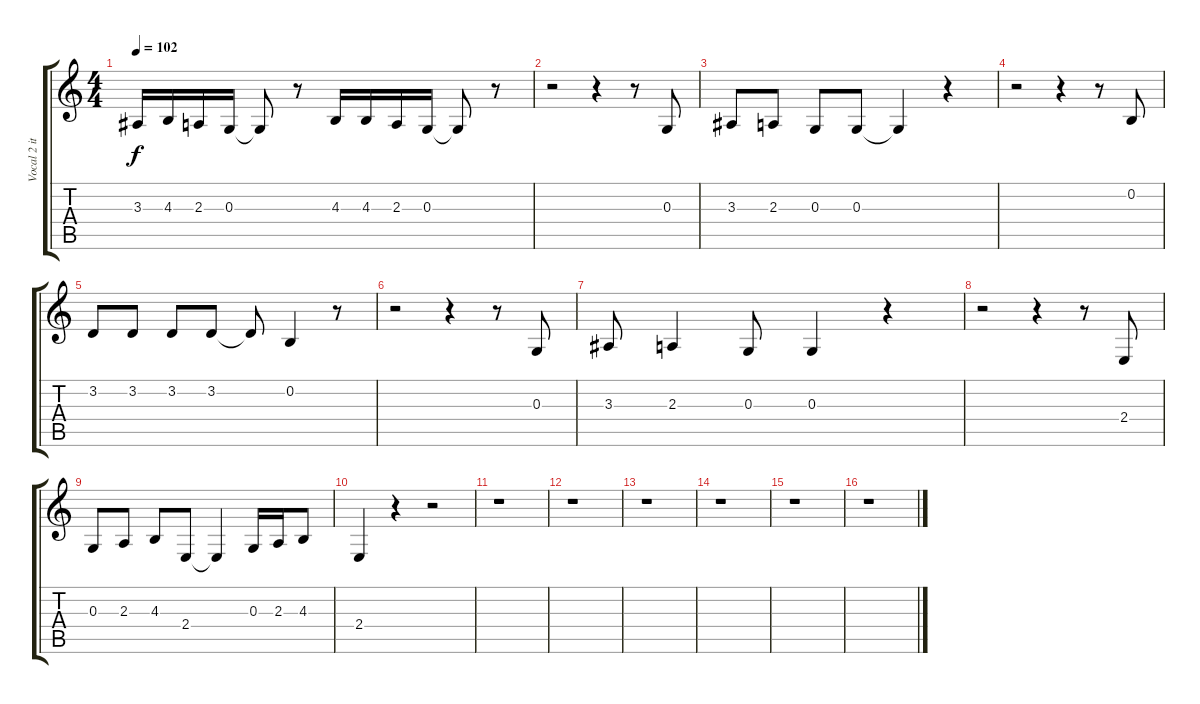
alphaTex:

\track ("Vocal 2 it's never..." "Vocal 2 it") {instrument englishhorn}
\staff {score tabs}
\tuning (E4 B3 G3 D3 A2 E2) {hide}
\ts (4 4)
\tempo 102
\clef g2
\ks c
3.3.16{dy f} 4.3.16 2.3.16 0.3.16 0.3{t}.8 r.8 4.3.16 4.3.16 2.3.16 0.3.16 0.3{t}.8 r.8 |
r.2 r.4 r.8 0.3.8 |
3.3.8 2.3.8 0.3.8 0.3.8 0.3{t}.4 r.4 |
r.2 r.4 r.8 0.2.8 |
3.2.8 3.2.8 3.2.8 3.2.8 3.2{t}.8 0.2.4 r.8 |
r.2 r.4 r.8 0.3.8 |
3.3.8 2.3.4 0.3.8 0.3.4 r.4 |
r.2 r.4 r.8 2.4.8 |
0.3.8 2.3.8 4.3.8 2.4.8 2.4{t}.4 0.3.16 2.3.16 4.3.8 |
2.4.4 r.4 r.2 |
r.1 |
r.1 |
r.1 |
r.1 |
r.1 |
r.1
